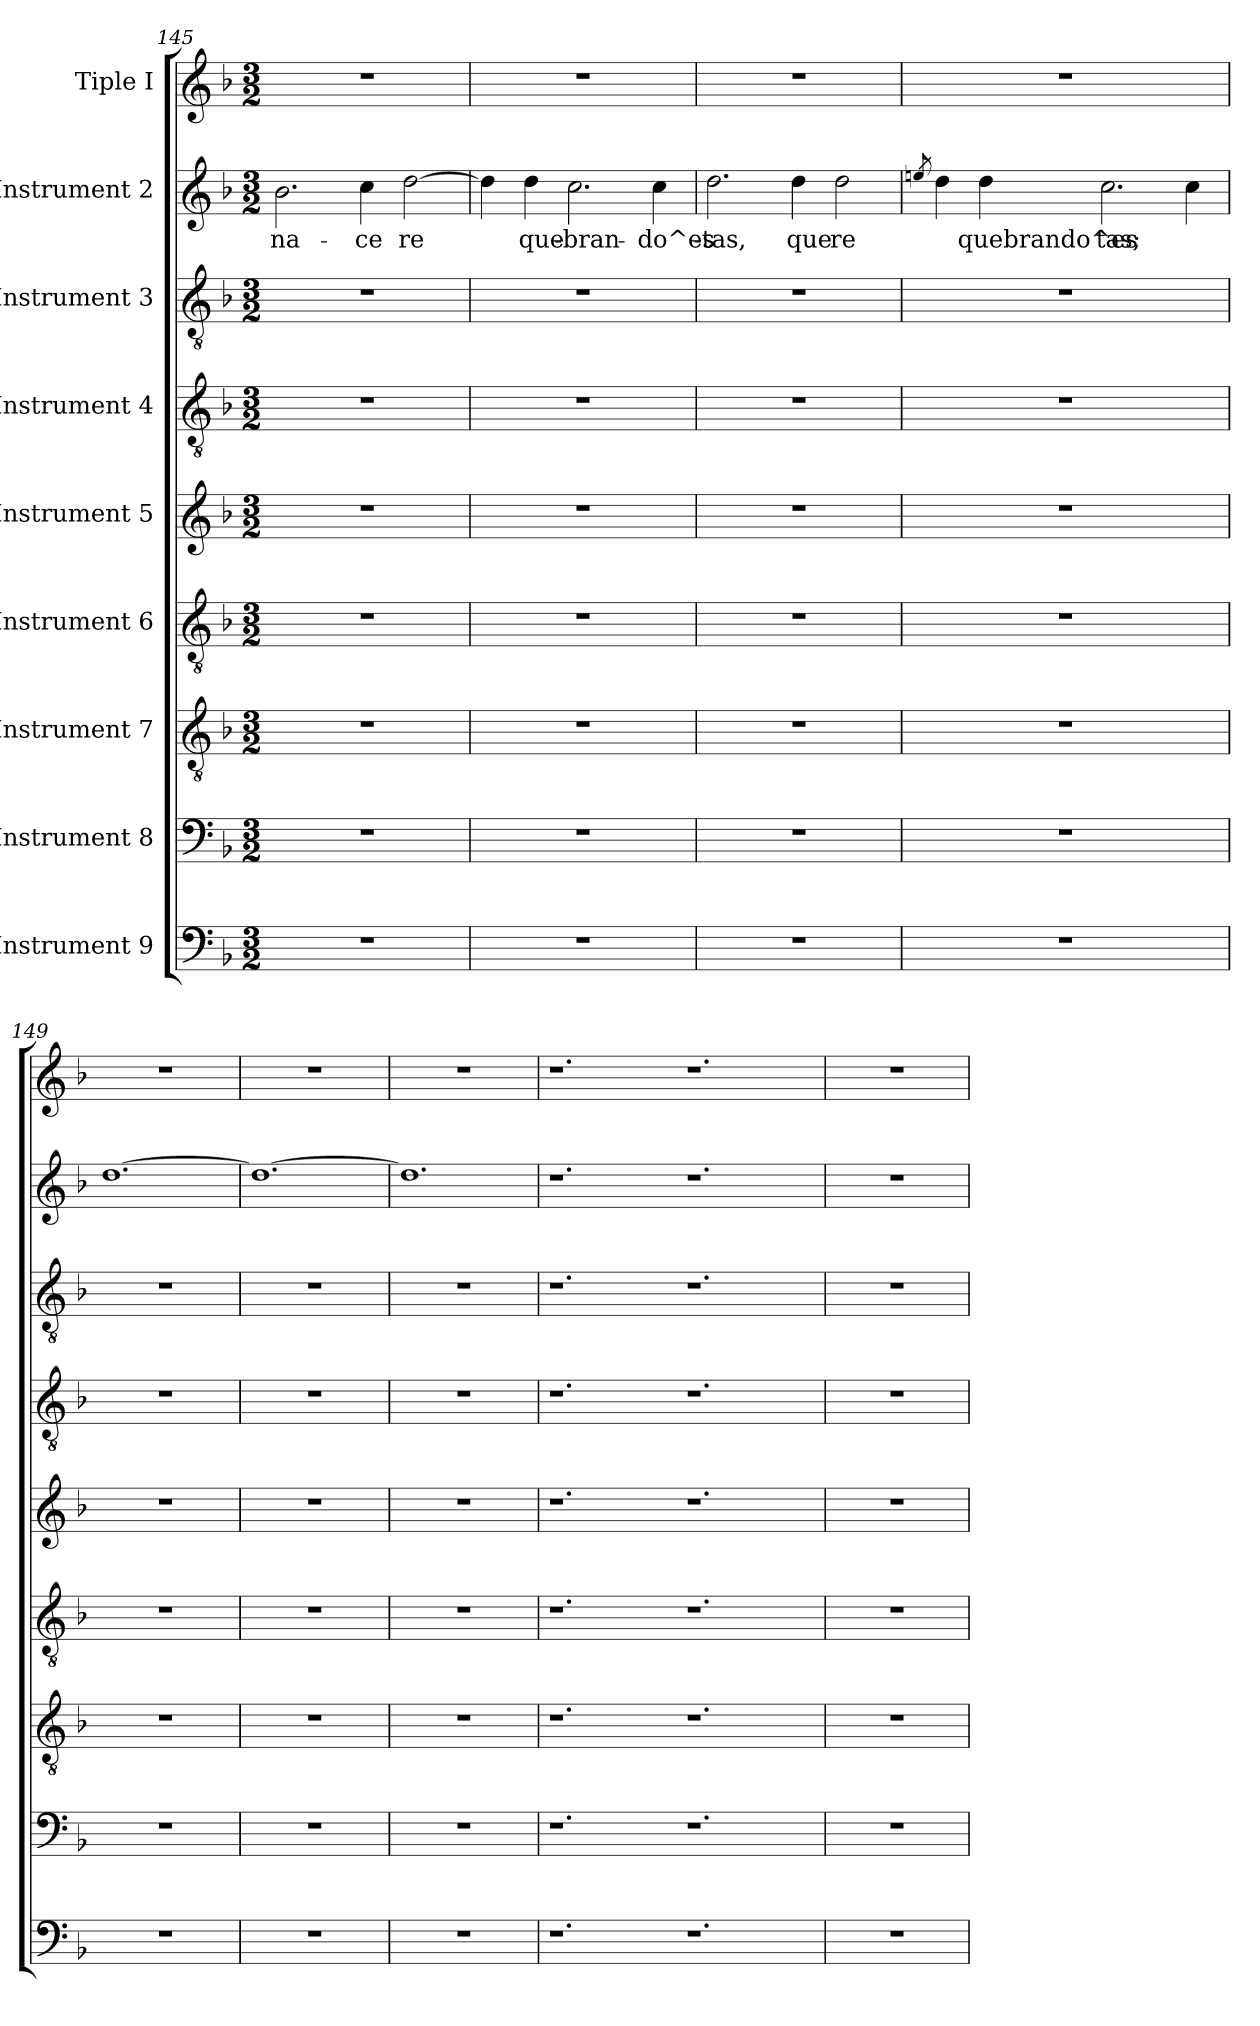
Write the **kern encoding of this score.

**kern	**kern	**kern	**kern	**kern	**kern	**kern	**kern	**text	**kern
*part9	*part8	*part7	*part6	*part5	*part4	*part3	*part2	*part2	*part1
*staff9	*staff8	*staff7	*staff6	*staff5	*staff4	*staff3	*staff2	*staff2	*staff1
*I"Instrument 9	*I"Instrument 8	*I"Instrument 7	*I"Instrument 6	*I"Instrument 5	*I"Instrument 4	*I"Instrument 3	*I"Instrument 2	*	*I"Tiple I
*clefF4	*clefF4	*clefGv2	*clefGv2	*clefG2	*clefGv2	*clefGv2	*clefG2	*	*clefG2
*k[b-]	*k[b-]	*k[b-]	*k[b-]	*k[b-]	*k[b-]	*k[b-]	*k[b-]	*	*k[b-]
*F:	*F:	*F:	*F:	*F:	*F:	*F:	*F:	*	*F:
*M3/2	*M3/2	*M3/2	*M3/2	*M3/2	*M3/2	*M3/2	*M3/2	*	*M3/2
=145	=145	=145	=145	=145	=145	=145	=145	=145	=145
!	!	!	!	!	!	!	!	!LO:LY:b:cj	!
1.r	1.r	1.r	1.r	1.r	1.r	1.r	2.b-\	na-	1.r
!	!	!	!	!	!	!	!	!LO:LY:b:cj	!
.	.	.	.	.	.	.	4cc\	-ce	.
!	!	!	!	!	!	!	!	!LO:LY:b:cj	!
.	.	.	.	.	.	.	[>2dd\	re-	.
=146	=146	=146	=146	=146	=146	=146	=146	=146	=146
!	!	!	!	!	!	!	!	!LO:LY:b:cj	!
1.r	1.r	1.r	1.r	1.r	1.r	1.r	4dd\]	--	1.r
!	!	!	!	!	!	!	!	!LO:LY:b:cj	!
.	.	.	.	.	.	.	4dd\	-que-	.
!	!	!	!	!	!	!	!	!LO:LY:b:cj	!
.	.	.	.	.	.	.	2.cc\	-bran-	.
!	!	!	!	!	!	!	!	!LO:LY:b:cj	!
.	.	.	.	.	.	.	4cc\	-do^es-	.
=147	=147	=147	=147	=147	=147	=147	=147	=147	=147
!	!	!	!	!	!	!	!	!LO:LY:b:cj	!
1.r	1.r	1.r	1.r	1.r	1.r	1.r	2.dd\	-tas,	1.r
!	!	!	!	!	!	!	!	!LO:LY:b:cj	!
.	.	.	.	.	.	.	4dd\	que	.
!	!	!	!	!	!	!	!	!LO:LY:b:cj	!
.	.	.	.	.	.	.	2dd\	re-	.
!!LO:LB:g=z
=148	=148	=148	=148	=148	=148	=148	=148	=148	=148
.	.	.	.	.	.	.	8qeen/	.	.
!	!	!	!	!	!	!	!	!LO:LY:b:cj	!
1.r	1.r	1.r	1.r	1.r	1.r	1.r	4dd\	--	1.r
!	!	!	!	!	!	!	!	!LO:LY:b:cj	!
.	.	.	.	.	.	.	4dd\	-quebrando^es-	.
!	!	!	!	!	!	!	!	!LO:LY:b:cj	!
.	.	.	.	.	.	.	2.cc\	-tas;	.
!	!	!	!	!	!	!	!	!LO:LY:b:cj	!
.	.	.	.	.	.	.	4cc\	.	.
=149	=149	=149	=149	=149	=149	=149	=149	=149	=149
!	!	!	!	!	!	!	!	!LO:LY:b:cj	!
1.r	1.r	1.r	1.r	1.r	1.r	1.r	[>1.dd	.	1.r
=150	=150	=150	=150	=150	=150	=150	=150	=150	=150
!	!	!	!	!	!	!	!	!LO:LY:b:cj	!
1.r	1.r	1.r	1.r	1.r	1.r	1.r	1.dd_>	.	1.r
=151	=151	=151	=151	=151	=151	=151	=151	=151	=151
!	!	!	!	!	!	!	!	!LO:LY:b:cj	!
1.r	1.r	1.r	1.r	1.r	1.r	1.r	1.dd]	.	1.r
=152	=152	=152	=152	=152	=152	=152	=152	=152	=152
1.r	1.r	1.r	1.r	1.r	1.r	1.r	1.r	.	1.r
1.r	1.r	1.r	1.r	1.r	1.r	1.r	1.r	.	1.r
=153	=153	=153	=153	=153	=153	=153	=153	=153	=153
1.r	1.r	1.r	1.r	1.r	1.r	1.r	1.r	.	1.r
=	=	=	=	=	=	=	=	=	=
*-	*-	*-	*-	*-	*-	*-	*-	*-	*-
